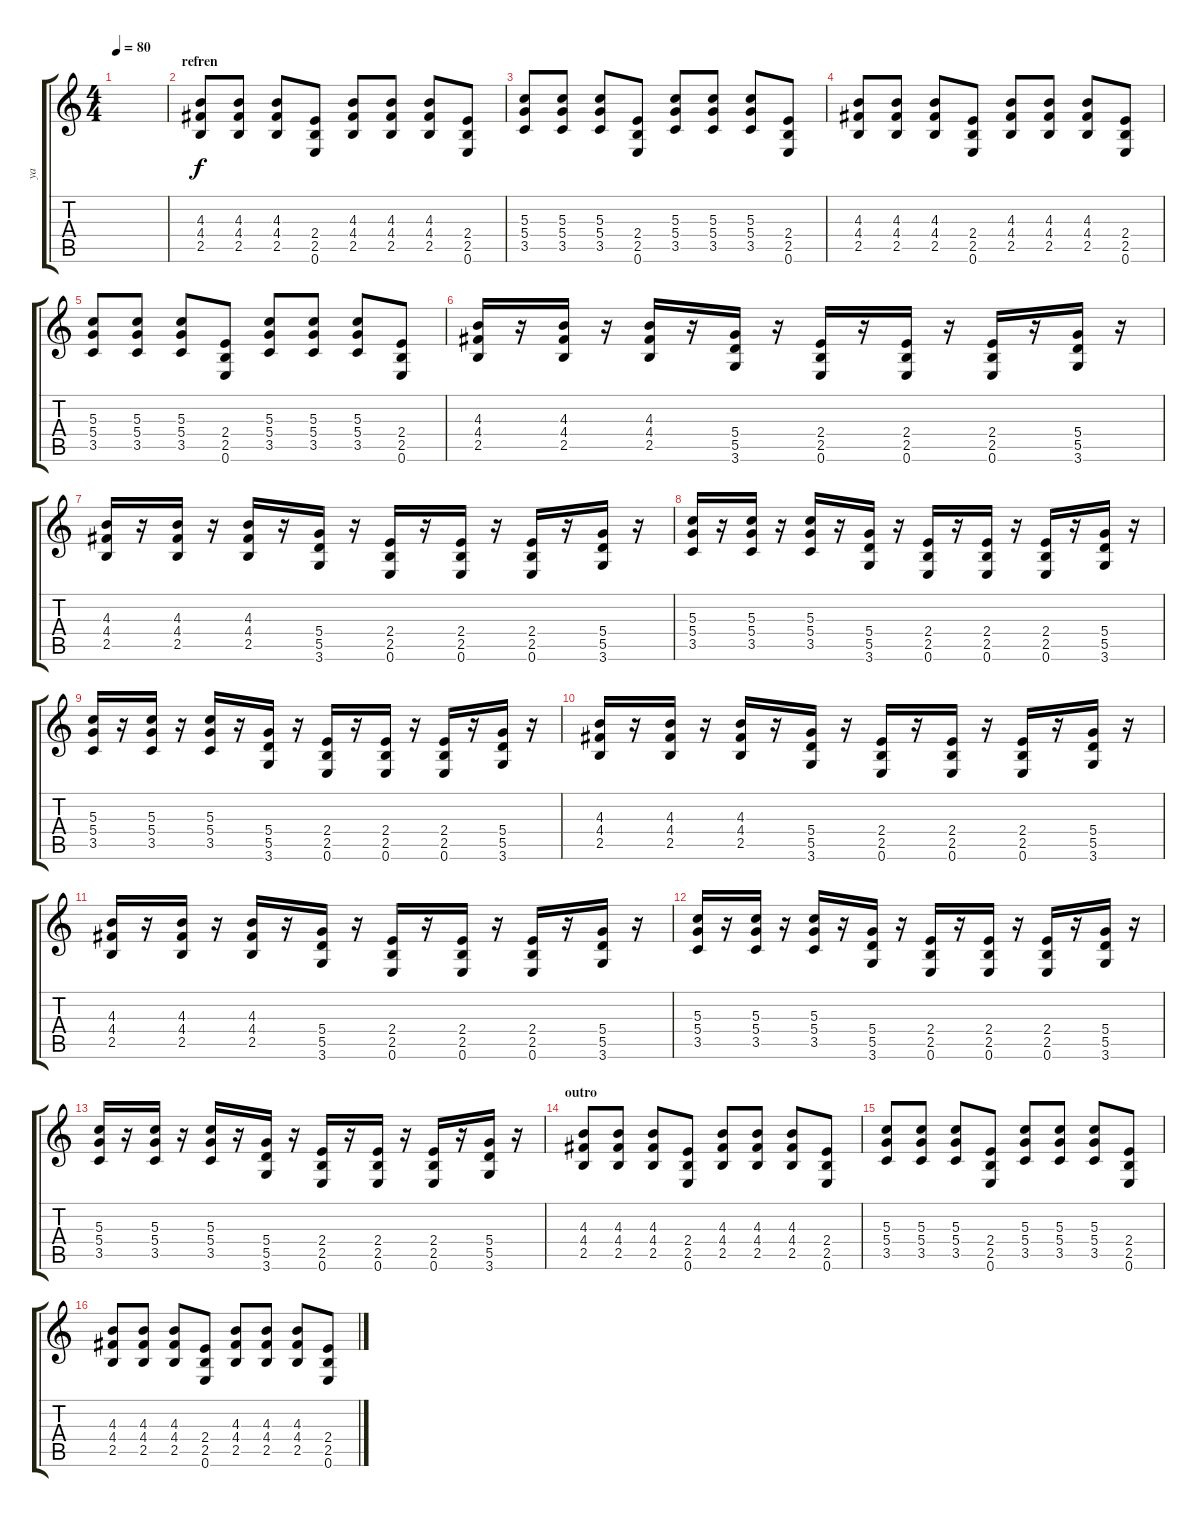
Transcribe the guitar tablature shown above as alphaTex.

\track ("ya" "ya") {instrument overdrivenguitar}
\staff {score tabs}
\tuning (E4 B3 G3 D3 A2 E2) {hide}
\ts (4 4)
\tempo 80
\clef g2
\ks c
|
\section ("" "refren")
(4.3 4.4 2.5).8 (4.3 4.4 2.5).8 (4.3 4.4 2.5).8 (2.4 2.5 0.6).8 (4.3 4.4 2.5).8 (4.3 4.4 2.5).8 (4.3 4.4 2.5).8 (2.4 2.5 0.6).8 |
(5.3 5.4 3.5).8 (5.3 5.4 3.5).8 (5.3 5.4 3.5).8 (2.4 2.5 0.6).8 (5.3 5.4 3.5).8 (5.3 5.4 3.5).8 (5.3 5.4 3.5).8 (2.4 2.5 0.6).8 |
(4.3 4.4 2.5).8 (4.3 4.4 2.5).8 (4.3 4.4 2.5).8 (2.4 2.5 0.6).8 (4.3 4.4 2.5).8 (4.3 4.4 2.5).8 (4.3 4.4 2.5).8 (2.4 2.5 0.6).8 |
(5.3 5.4 3.5).8 (5.3 5.4 3.5).8 (5.3 5.4 3.5).8 (2.4 2.5 0.6).8 (5.3 5.4 3.5).8 (5.3 5.4 3.5).8 (5.3 5.4 3.5).8 (2.4 2.5 0.6).8 |
(4.3 4.4 2.5).16 r.16 (4.3 4.4 2.5).16 r.16 (4.3 4.4 2.5).16 r.16 (5.4 5.5 3.6).16 r.16 (2.4 2.5 0.6).16 r.16 (2.4 2.5 0.6).16 r.16 (2.4 2.5 0.6).16 r.16 (5.4 5.5 3.6).16 r.16 |
(4.3 4.4 2.5).16 r.16 (4.3 4.4 2.5).16 r.16 (4.3 4.4 2.5).16 r.16 (5.4 5.5 3.6).16 r.16 (2.4 2.5 0.6).16 r.16 (2.4 2.5 0.6).16 r.16 (2.4 2.5 0.6).16 r.16 (5.4 5.5 3.6).16 r.16 |
(5.3 5.4 3.5).16 r.16 (5.3 5.4 3.5).16 r.16 (5.3 5.4 3.5).16 r.16 (5.4 5.5 3.6).16 r.16 (2.4 2.5 0.6).16 r.16 (2.4 2.5 0.6).16 r.16 (2.4 2.5 0.6).16 r.16 (5.4 5.5 3.6).16 r.16 |
(5.3 5.4 3.5).16 r.16 (5.3 5.4 3.5).16 r.16 (5.3 5.4 3.5).16 r.16 (5.4 5.5 3.6).16 r.16 (2.4 2.5 0.6).16 r.16 (2.4 2.5 0.6).16 r.16 (2.4 2.5 0.6).16 r.16 (5.4 5.5 3.6).16 r.16 |
(4.3 4.4 2.5).16 r.16 (4.3 4.4 2.5).16 r.16 (4.3 4.4 2.5).16 r.16 (5.4 5.5 3.6).16 r.16 (2.4 2.5 0.6).16 r.16 (2.4 2.5 0.6).16 r.16 (2.4 2.5 0.6).16 r.16 (5.4 5.5 3.6).16 r.16 |
(4.3 4.4 2.5).16 r.16 (4.3 4.4 2.5).16 r.16 (4.3 4.4 2.5).16 r.16 (5.4 5.5 3.6).16 r.16 (2.4 2.5 0.6).16 r.16 (2.4 2.5 0.6).16 r.16 (2.4 2.5 0.6).16 r.16 (5.4 5.5 3.6).16 r.16 |
(5.3 5.4 3.5).16 r.16 (5.3 5.4 3.5).16 r.16 (5.3 5.4 3.5).16 r.16 (5.4 5.5 3.6).16 r.16 (2.4 2.5 0.6).16 r.16 (2.4 2.5 0.6).16 r.16 (2.4 2.5 0.6).16 r.16 (5.4 5.5 3.6).16 r.16 |
(5.3 5.4 3.5).16 r.16 (5.3 5.4 3.5).16 r.16 (5.3 5.4 3.5).16 r.16 (5.4 5.5 3.6).16 r.16 (2.4 2.5 0.6).16 r.16 (2.4 2.5 0.6).16 r.16 (2.4 2.5 0.6).16 r.16 (5.4 5.5 3.6).16 r.16 |
\section ("" "outro")
(4.3 4.4 2.5).8 (4.3 4.4 2.5).8 (4.3 4.4 2.5).8 (2.4 2.5 0.6).8 (4.3 4.4 2.5).8 (4.3 4.4 2.5).8 (4.3 4.4 2.5).8 (2.4 2.5 0.6).8 |
(5.3 5.4 3.5).8 (5.3 5.4 3.5).8 (5.3 5.4 3.5).8 (2.4 2.5 0.6).8 (5.3 5.4 3.5).8 (5.3 5.4 3.5).8 (5.3 5.4 3.5).8 (2.4 2.5 0.6).8 |
(4.3 4.4 2.5).8 (4.3 4.4 2.5).8 (4.3 4.4 2.5).8 (2.4 2.5 0.6).8 (4.3 4.4 2.5).8 (4.3 4.4 2.5).8 (4.3 4.4 2.5).8 (2.4 2.5 0.6).8
